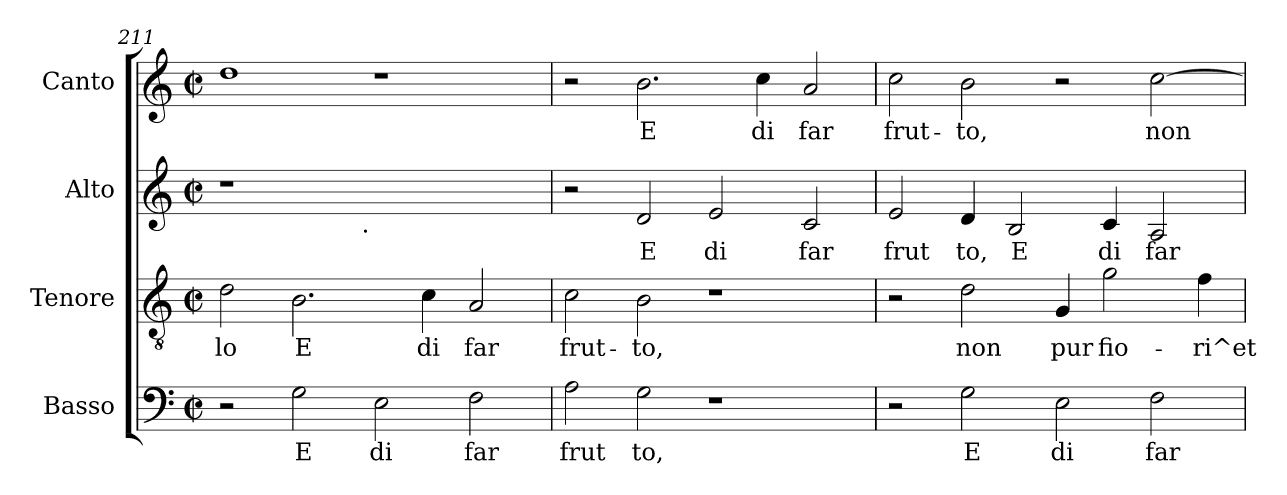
**kern	**text	**kern	**text	**kern	**text	**kern	**text
*part4	*part4	*part3	*part3	*part2	*part2	*part1	*part1
*staff4	*staff4	*staff3	*staff3	*staff2	*staff2	*staff1	*staff1
*I"Basso	*	*I"Tenore	*	*I"Alto	*	*I"Canto	*
*I'Basso	*	*I'Tenore	*	*I'Alto	*	*I'Canto	*
!!LO:LB:g=z
*clefF4	*	*clefGv2	*	*clefG2	*	*clefG2	*
*k[]	*	*k[]	*	*k[]	*	*k[]	*
*C:	*	*C:	*	*C:	*	*C:	*
*M2/2	*	*M2/2	*	*M2/2	*	*M2/2	*
*met(c|)	*	*met(c|)	*	*met(c|)	*	*met(c|)	*
=211	=211	=211	=211	=211	=211	=211	=211
!	!	!	!LO:LY:b:cj	!	!	!	!LO:LY:b:cj
*	*	*	*	*^	*	*	*
2r	.	2d\	lo	1r	2ryy	.	1dd	.
!	!LO:LY:b:cj	!	!LO:LY:b:cj	!	!	!	!	!
2G\	E	2.B\	E	.	4...ryy	.	.	.
!	!	!	!	!	!LO:TX:b:t=.	!	!	!
.	.	.	.	.	1ryy	.	.	.
!	!LO:LY:b:cj	!	!	!	!	!	!	!
2E\	di	.	.	1ryy	.	.	1r	.
!	!	!	!LO:LY:b:cj	!	!	!	!	!
.	.	4c\	di	.	.	.	.	.
!	!LO:LY:b:cj	!	!LO:LY:b:cj	!	!	!	!	!
2F\	far	2A/	far	.	.	.	.	.
.	.	.	.	.	32ryy	.	.	.
=212	=212	=212	=212	=212	=212	=212	=212	=212
!	!LO:LY:b:cj	!	!LO:LY:b:cj	!	!	!	!	!
*	*	*	*	*v	*v	*	*	*
2A\	frut	2c\	frut-	2r	.	2r	.
!	!LO:LY:b:cj	!	!LO:LY:b:cj	!	!LO:LY:b:cj	!	!LO:LY:b:cj
2G\	to,	2B\	-to,	2d/	E	2.b\	E
!	!	!	!	!	!LO:LY:b:cj	!	!
1r	.	1r	.	2e/	di	.	.
!	!	!	!	!	!	!	!LO:LY:b:cj
.	.	.	.	.	.	4cc\	di
!	!	!	!	!	!LO:LY:b:cj	!	!LO:LY:b:cj
.	.	.	.	2c/	far	2a/	far
=213	=213	=213	=213	=213	=213	=213	=213
!	!	!	!	!	!LO:LY:b:cj	!	!LO:LY:b:cj
2r	.	2r	.	2e/	frut	2cc\	frut-
!	!LO:LY:b:cj	!	!LO:LY:b:cj	!	!LO:LY:b:cj	!	!LO:LY:b:cj
2G\	E	2d\	non	4d/	to,	2b\	-to,
!	!	!	!	!	!LO:LY:b:cj	!	!
.	.	.	.	2B/	E	.	.
!	!LO:LY:b:cj	!	!LO:LY:b:cj	!	!	!	!
2E\	di	4G/	pur	.	.	2r	.
!	!	!	!LO:LY:b:cj	!	!LO:LY:b:cj	!	!
.	.	2g\	fio-	4c/	di	.	.
!	!LO:LY:b:cj	!	!	!	!LO:LY:b:cj	!	!LO:LY:b:cj
2F\	far	.	.	2A/	far	[>2cc\	non
!	!	!	!LO:LY:b:cj	!	!	!	!
.	.	4f\	-ri^et	.	.	.	.
=	=	=	=	=	=	=	=
*-	*-	*-	*-	*-	*-	*-	*-
